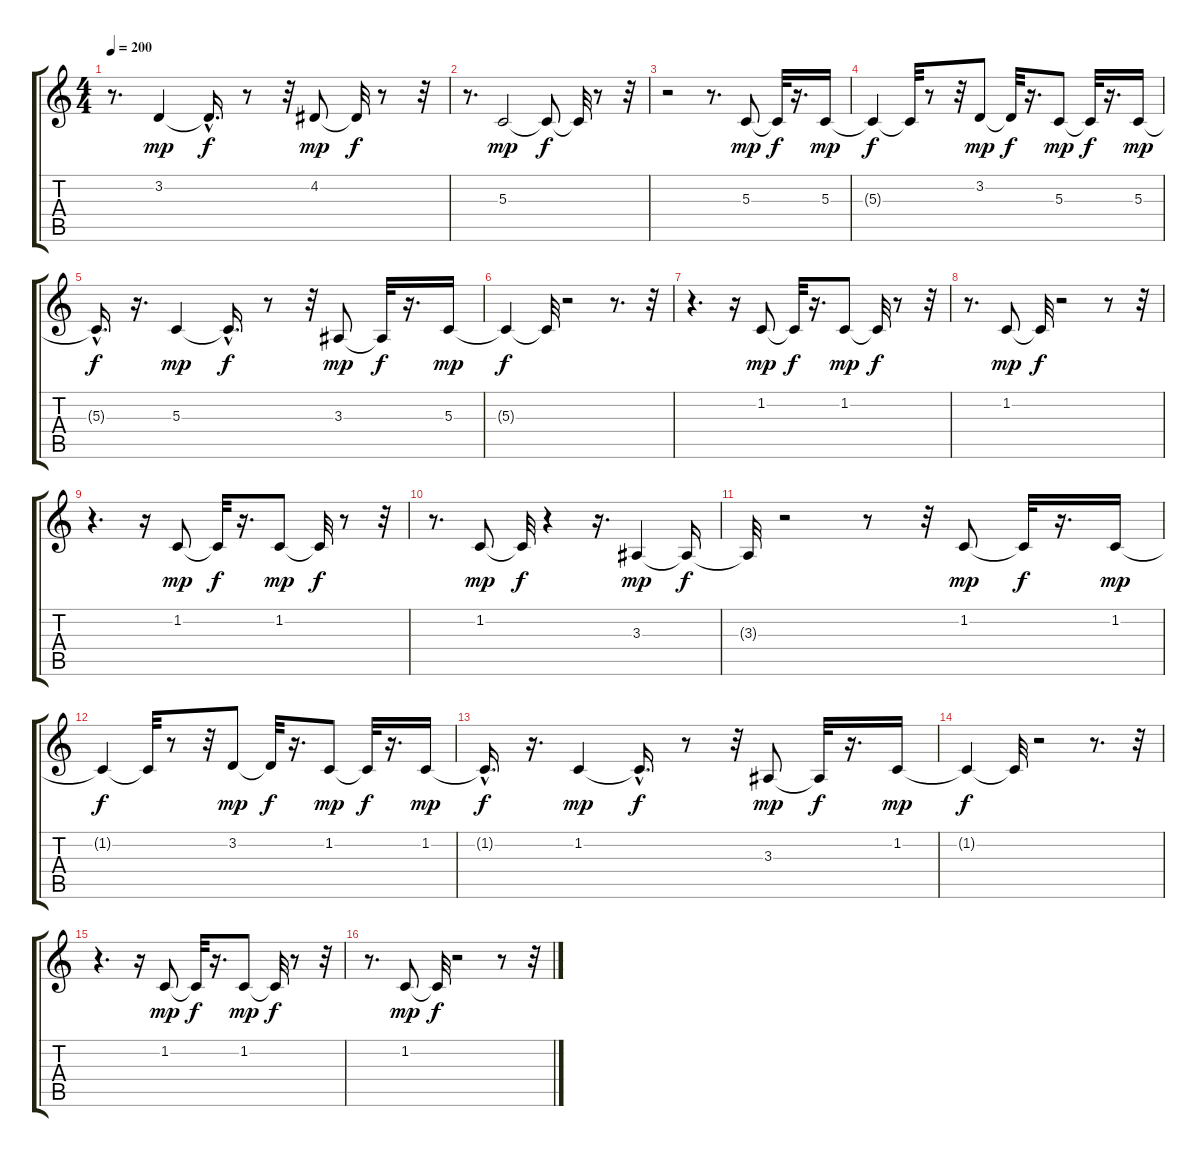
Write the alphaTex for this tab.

\track "" {instrument clarinet}
\staff {score tabs}
\tuning (E4 B3 G3 D3 A2 E2) {hide}
\ts (4 4)
\tempo 200
\clef g2
\ks c
r.8{d dy f} 3.2.4{dy mp} 3.2{hac t}.16{d dy f} r.8 r.32 4.2.8{dy mp} 4.2{t}.32{dy f} r.8 r.32 |
r.8{d} 5.3.2{dy mp} 5.3{t}.8{dy f} 5.3{t}.32 r.8 r.32 |
r.2 r.8{d} 5.3.8{dy mp} 5.3{t}.32{dy f} r.16{d} 5.3.16{dy mp} |
5.3{t}.4{dy f} 5.3{t}.32 r.8 r.32 3.2.8{dy mp} 3.2{t}.32{dy f} r.16{d} 5.3.8{dy mp} 5.3{t}.32{dy f} r.16{d} 5.3.16{dy mp} |
5.3{hac t}.16{d dy f} r.16{d} 5.3.4{dy mp} 5.3{hac t}.16{d dy f} r.8 r.32 3.3.8{dy mp} 3.3{t}.32{dy f} r.16{d} 5.3.16{dy mp} |
5.3{t}.4{dy f} 5.3{t}.32 r.2 r.8{d} r.32 |
r.4{d} r.16 1.2.8{dy mp} 1.2{t}.32{dy f} r.16{d} 1.2.8{dy mp} 1.2{t}.32{dy f} r.8 r.32 |
r.8{d} 1.2.8{dy mp} 1.2{t}.32{dy f} r.2 r.8 r.32 |
r.4{d} r.16 1.2.8{dy mp} 1.2{t}.32{dy f} r.16{d} 1.2.8{dy mp} 1.2{t}.32{dy f} r.8 r.32 |
r.8{d} 1.2.8{dy mp} 1.2{t}.32{dy f} r.4 r.16{d} 3.3.4{dy mp} 3.3{t}.16{dy f} |
3.3{t}.32 r.2 r.8 r.32 1.2.8{dy mp} 1.2{t}.32{dy f} r.16{d} 1.2.16{dy mp} |
1.2{t}.4{dy f} 1.2{t}.32 r.8 r.32 3.2.8{dy mp} 3.2{t}.32{dy f} r.16{d} 1.2.8{dy mp} 1.2{t}.32{dy f} r.16{d} 1.2.16{dy mp} |
1.2{hac t}.16{d dy f} r.16{d} 1.2.4{dy mp} 1.2{hac t}.16{d dy f} r.8 r.32 3.3.8{dy mp} 3.3{t}.32{dy f} r.16{d} 1.2.16{dy mp} |
1.2{t}.4{dy f} 1.2{t}.32 r.2 r.8{d} r.32 |
r.4{d} r.16 1.2.8{dy mp} 1.2{t}.32{dy f} r.16{d} 1.2.8{dy mp} 1.2{t}.32{dy f} r.8 r.32 |
r.8{d} 1.2.8{dy mp} 1.2{t}.32{dy f} r.2 r.8 r.32
